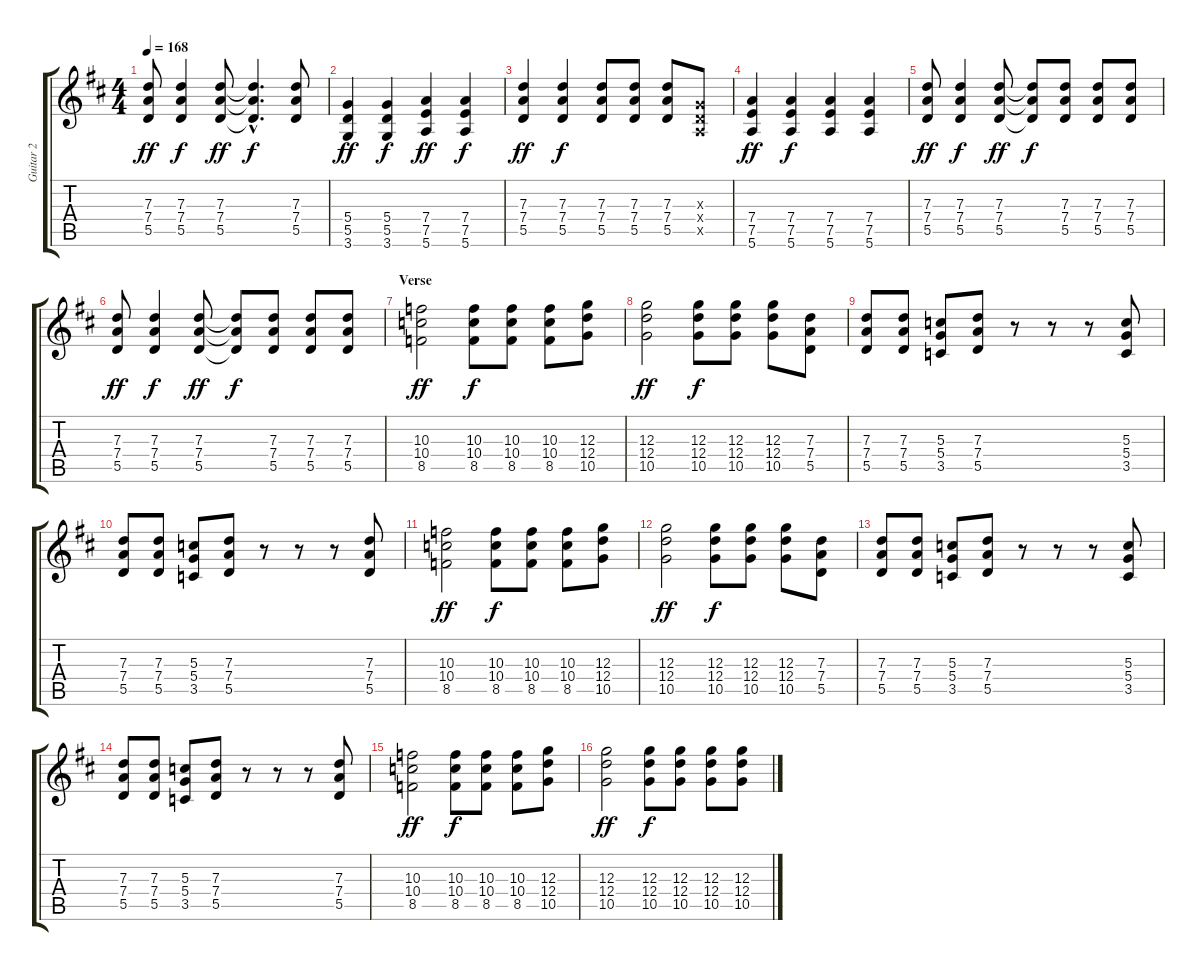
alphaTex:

\track ("Guitar 2" "Guitar 2") {instrument overdrivenguitar}
\staff {score tabs}
\tuning (E4 B3 G3 D3 A2 E2) {hide}
\ts (4 4)
\tempo 168
\clef g2
\ks d
(7.3 7.4 5.5).8{dy ff} (7.3 7.4 5.5).4{dy f} (7.3 7.4 5.5).8{dy ff} (7.3{hac t} 7.4{hac t} 5.5{hac t}).4{d dy f} (7.3 7.4 5.5).8 |
(5.4 5.5 3.6).4{dy ff} (5.4 5.5 3.6).4{dy f} (7.4 7.5 5.6).4{dy ff} (7.4 7.5 5.6).4{dy f} |
(7.3 7.4 5.5).4{dy ff} (7.3 7.4 5.5).4{dy f} (7.3 7.4 5.5).8 (7.3 7.4 5.5).8 (7.3 7.4 5.5).8 (0.3{x} 0.4{x} 0.5{x}).8 |
(7.4 7.5 5.6).4{dy ff} (7.4 7.5 5.6).4{dy f} (7.4 7.5 5.6).4 (7.4 7.5 5.6).4 |
(7.3 7.4 5.5).8{dy ff} (7.3 7.4 5.5).4{dy f} (7.3 7.4 5.5).8{dy ff} (7.3{t} 7.4{t} 5.5{t}).8{dy f} (7.3 7.4 5.5).8 (7.3 7.4 5.5).8 (7.3 7.4 5.5).8 |
(7.3 7.4 5.5).8{dy ff} (7.3 7.4 5.5).4{dy f} (7.3 7.4 5.5).8{dy ff} (7.3{t} 7.4{t} 5.5{t}).8{dy f} (7.3 7.4 5.5).8 (7.3 7.4 5.5).8 (7.3 7.4 5.5).8 |
\section ("" "Verse")
(10.3 10.4 8.5).2{dy ff} (10.3 10.4 8.5).8{dy f} (10.3 10.4 8.5).8 (10.3 10.4 8.5).8 (12.3 12.4 10.5).8 |
(12.3 12.4 10.5).2{dy ff} (12.3 12.4 10.5).8{dy f} (12.3 12.4 10.5).8 (12.3 12.4 10.5).8 (7.3 7.4 5.5).8 |
(7.3 7.4 5.5).8 (7.3 7.4 5.5).8 (5.3 5.4 3.5).8 (7.3 7.4 5.5).8 r.8 r.8 r.8 (5.3 5.4 3.5).8 |
(7.3 7.4 5.5).8 (7.3 7.4 5.5).8 (5.3 5.4 3.5).8 (7.3 7.4 5.5).8 r.8 r.8 r.8 (7.3 7.4 5.5).8 |
(10.3 10.4 8.5).2{dy ff} (10.3 10.4 8.5).8{dy f} (10.3 10.4 8.5).8 (10.3 10.4 8.5).8 (12.3 12.4 10.5).8 |
(12.3 12.4 10.5).2{dy ff} (12.3 12.4 10.5).8{dy f} (12.3 12.4 10.5).8 (12.3 12.4 10.5).8 (7.3 7.4 5.5).8 |
(7.3 7.4 5.5).8 (7.3 7.4 5.5).8 (5.3 5.4 3.5).8 (7.3 7.4 5.5).8 r.8 r.8 r.8 (5.3 5.4 3.5).8 |
(7.3 7.4 5.5).8 (7.3 7.4 5.5).8 (5.3 5.4 3.5).8 (7.3 7.4 5.5).8 r.8 r.8 r.8 (7.3 7.4 5.5).8 |
(10.3 10.4 8.5).2{dy ff} (10.3 10.4 8.5).8{dy f} (10.3 10.4 8.5).8 (10.3 10.4 8.5).8 (12.3 12.4 10.5).8 |
(12.3 12.4 10.5).2{dy ff} (12.3 12.4 10.5).8{dy f} (12.3 12.4 10.5).8 (12.3 12.4 10.5).8 (12.3 12.4 10.5).8
